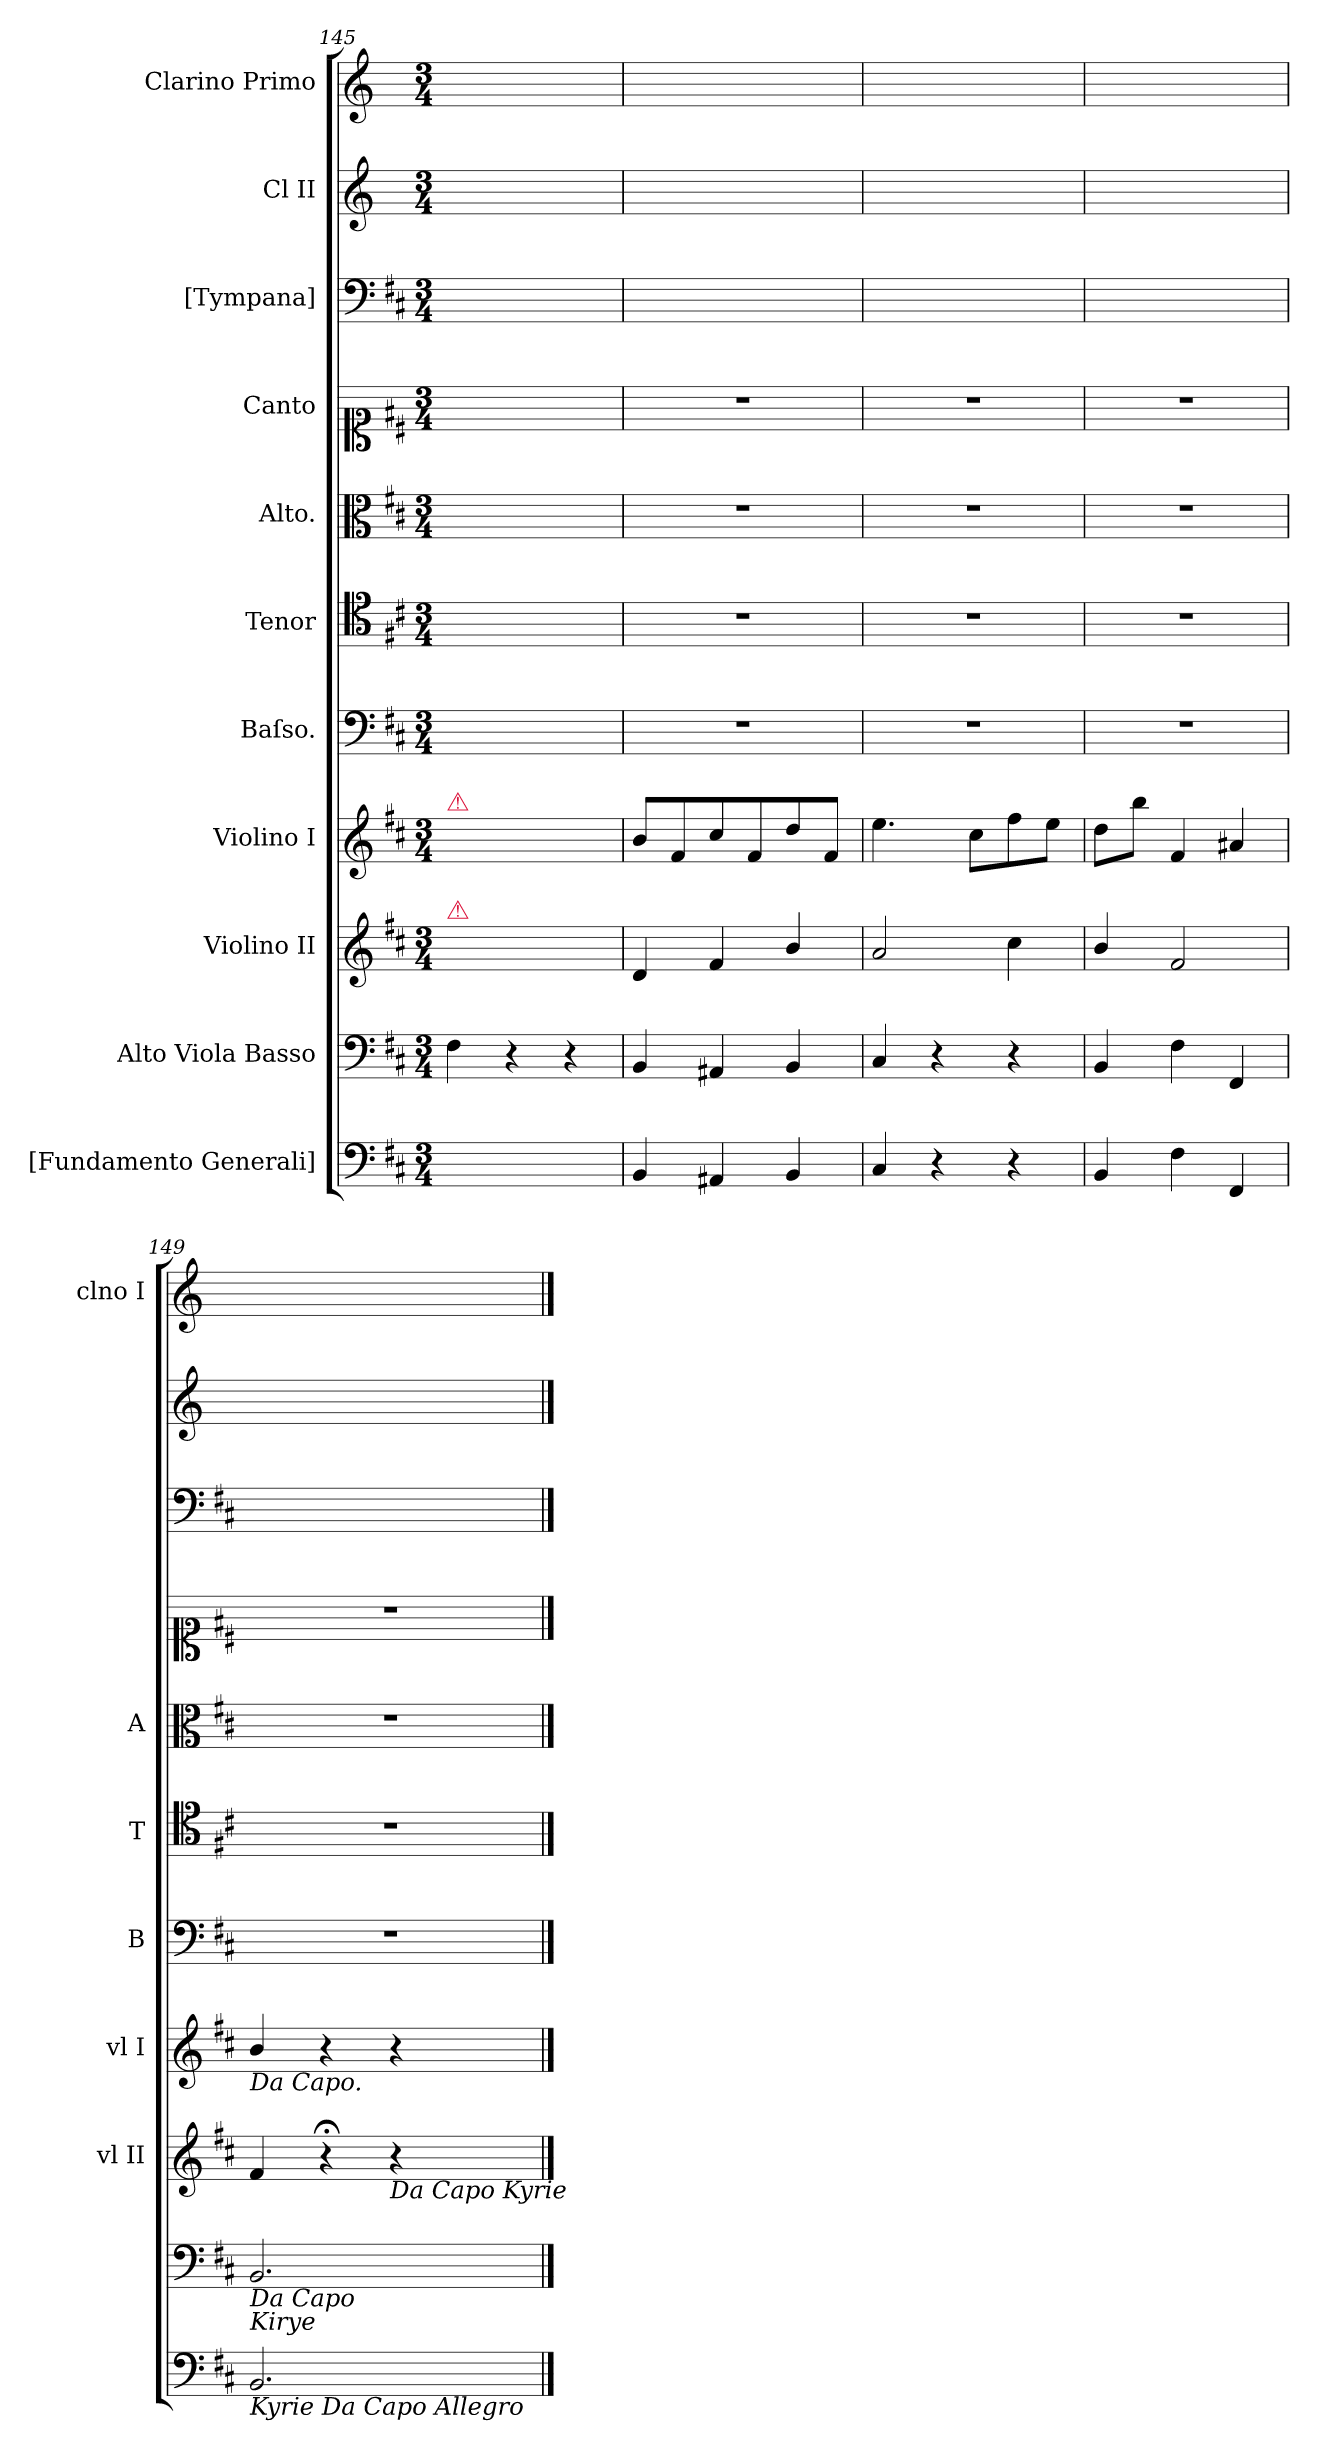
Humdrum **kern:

**kern	**kern	**kern	**kern	**kern	**kern	**kern	**kern	**kern	**kern	**kern
*part11	*part10	*part9	*part8	*part7	*part6	*part5	*part4	*part3	*part2	*part1
*staff11	*staff10	*staff9	*staff8	*staff7	*staff6	*staff5	*staff4	*staff3	*staff2	*staff1
*I"[Fundamento Generali]	*I"Alto Viola Basso	*I"Violino II	*I"Violino I	*I"Baſso.	*I"Tenor	*I"Alto.	*I"Canto	*I"[Tympana]	*I"Cl II	*I"Clarino Primo
*	*	*I'vl II	*I'vl I	*I'B	*I'T	*I'A	*	*	*	*I'clno I
*clefF4	*clefF4	*clefG2	*clefG2	*clefF4	*clefC4	*clefC3	*clefC1	*clefF4	*clefG2	*clefG2
*	*	*	*	*	*	*	*	*	*ITrd-1c-2	*ITrd-1c-2
*k[f#c#]	*k[f#c#]	*k[f#c#]	*k[f#c#]	*k[f#c#]	*k[f#c#]	*k[f#c#]	*k[f#c#]	*k[f#c#]	*k[f#c#]	*k[f#c#]
*M3/4	*M3/4	*M3/4	*M3/4	*M3/4	*M3/4	*M3/4	*M3/4	*M3/4	*M3/4	*M3/4
=145	=145	=145	=145	=145	=145	=145	=145	=145	=145	=145
!	!	!	!LO:TX:a:color=crimson:t=⚠	!	!	!	!	!	!	!
!	!	!LO:TX:a:color=crimson:t=⚠	!	!	!	!	!	!	!	!
2.F#\yy	4F#\	2.F#/yy	2.F#/yy	2.ryy	2.ryy	2.ryy	2.ryy	2.ryy	2.ryy	2.ryy
.	4r	.	.	.	.	.	.	.	.	.
.	4r	.	.	.	.	.	.	.	.	.
=146	=146	=146	=146	=146	=146	=146	=146	=146	=146	=146
4BB/	4BB/	4d/	8b/L	2.r	2.r	2.r	2.r	2.ryy	2.ryy	2.ryy
.	.	.	8f#/	.	.	.	.	.	.	.
4AA#X/	4AA#X/	4f#/	8cc#/	.	.	.	.	.	.	.
.	.	.	8f#/	.	.	.	.	.	.	.
4BB/	4BB/	4b/	8dd/	.	.	.	.	.	.	.
.	.	.	8f#/J	.	.	.	.	.	.	.
=147	=147	=147	=147	=147	=147	=147	=147	=147	=147	=147
4C#/	4C#/	2a/	4.ee\	2.r	2.r	2.r	2.r	2.ryy	2.ryy	2.ryy
4r	4r	.	.	.	.	.	.	.	.	.
.	.	.	8cc#\L	.	.	.	.	.	.	.
4r	4r	4cc#\	8ff#\	.	.	.	.	.	.	.
.	.	.	8ee\J	.	.	.	.	.	.	.
=148	=148	=148	=148	=148	=148	=148	=148	=148	=148	=148
4BB/	4BB/	4b/	8dd\L	2.r	2.r	2.r	2.r	2.ryy	2.ryy	2.ryy
.	.	.	8bb\J	.	.	.	.	.	.	.
4F#\	4F#\	2f#/	4f#/	.	.	.	.	.	.	.
4FF#/	4FF#/	.	4a#X/	.	.	.	.	.	.	.
=149	=149	=149	=149	=149	=149	=149	=149	=149	=149	=149
!	!	!	!LO:TX:b:i:t=Da Capo.	!	!	!	!	!	!	!
!	!LO:TX:b:i:t=Da Capo\nKirye	!	!	!	!	!	!	!	!	!
!LO:TX:b:i:t=Kyrie Da Capo Allegro	!	!	!	!	!	!	!	!	!	!
2.BB/	2.BB/	4f#/	4b/	2.r	2.r	2.r	2.r	2.ryy	2.ryy	2.ryy
.	.	4r;<	4r	.	.	.	.	.	.	.
!	!	!LO:TX:b:i:t=Da Capo Kyrie	!	!	!	!	!	!	!	!
.	.	4r	4r	.	.	.	.	.	.	.
==	==	==	==	==	==	==	==	==	==	==
*-	*-	*-	*-	*-	*-	*-	*-	*-	*-	*-
